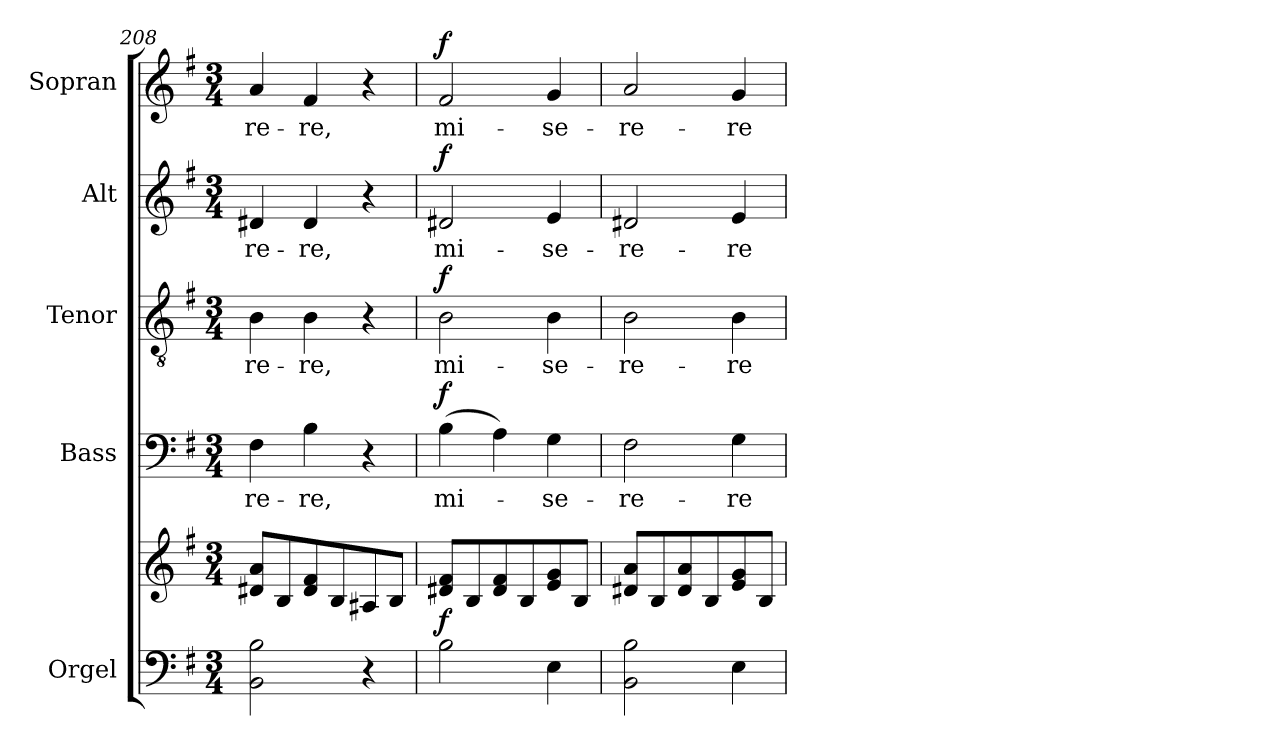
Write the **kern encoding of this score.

**kern	**kern	**dynam	**kern	**text	**dynam	**kern	**text	**dynam	**kern	**text	**dynam	**kern	**text	**dynam
*part5	*part5	*part5	*part4	*part4	*part4	*part3	*part3	*part3	*part2	*part2	*part2	*part1	*part1	*part1
*staff6	*staff5	*staff5/6	*staff4	*staff4	*staff4	*staff3	*staff3	*staff3	*staff2	*staff2	*staff2	*staff1	*staff1	*staff1
*I"Orgel	*	*	*I"Bass	*	*	*I"Tenor	*	*	*I"Alt	*	*	*I"Sopran	*	*
*I'Org.	*	*	*I'B.	*	*	*I'T.	*	*	*I'A.	*	*	*I'S.	*	*
*clefF4	*clefG2	*	*clefF4	*	*	*clefGv2	*	*	*clefG2	*	*	*clefG2	*	*
*k[f#]	*k[f#]	*	*k[f#]	*	*	*k[f#]	*	*	*k[f#]	*	*	*k[f#]	*	*
*G:	*G:	*	*G:	*	*	*G:	*	*	*G:	*	*	*G:	*	*
*M3/4	*M3/4	*	*M3/4	*	*	*M3/4	*	*	*M3/4	*	*	*M3/4	*	*
=208	=208	=208	=208	=208	=208	=208	=208	=208	=208	=208	=208	=208	=208	=208
!	!	!	!	!LO:LY:b	!	!	!LO:LY:b	!	!	!LO:LY:b	!	!	!LO:LY:b	!
2BB\ 2B\	8d#X/ 8a/L	.	4F#\	-re-	.	4B\	-re-	.	4d#X/	-re-	.	4a/	-re-	.
.	8B/	.	.	.	.	.	.	.	.	.	.	.	.	.
!	!	!	!	!LO:LY:b	!	!	!LO:LY:b	!	!	!LO:LY:b	!	!	!LO:LY:b	!
.	8d#/ 8f#/	.	4B\	-re,	.	4B\	-re,	.	4d#/	-re,	.	4f#/	-re,	.
.	8B/	.	.	.	.	.	.	.	.	.	.	.	.	.
4r	8A#X/	.	4r	.	.	4r	.	.	4r	.	.	4r	.	.
.	8B/J	.	.	.	.	.	.	.	.	.	.	.	.	.
=209	=209	=209	=209	=209	=209	=209	=209	=209	=209	=209	=209	=209	=209	=209
!	!	!LO:DY:b	!	!LO:LY:b	!LO:DY:a	!	!LO:LY:b	!LO:DY:a	!	!LO:LY:b	!LO:DY:a	!	!LO:LY:b	!LO:DY:a
2B\	8d#X/ 8f#/L	f	(>4B\	mi-	f	2B\	mi-	f	2d#X/	mi-	f	2f#/	mi-	f
.	8B/	.	.	.	.	.	.	.	.	.	.	.	.	.
.	8d#/ 8f#/	.	4A\)	.	.	.	.	.	.	.	.	.	.	.
.	8B/	.	.	.	.	.	.	.	.	.	.	.	.	.
!	!	!	!	!LO:LY:b	!	!	!LO:LY:b	!	!	!LO:LY:b	!	!	!LO:LY:b	!
4E\	8e/ 8g/	.	4G\	-se-	.	4B\	-se-	.	4e/	-se-	.	4g/	-se-	.
.	8B/J	.	.	.	.	.	.	.	.	.	.	.	.	.
=210	=210	=210	=210	=210	=210	=210	=210	=210	=210	=210	=210	=210	=210	=210
!	!	!	!	!LO:LY:b	!	!	!LO:LY:b	!	!	!LO:LY:b	!	!	!LO:LY:b	!
2BB\ 2B\	8d#X/ 8a/L	.	2F#\	-re-	.	2B\	-re-	.	2d#X/	-re-	.	2a/	-re-	.
.	8B/	.	.	.	.	.	.	.	.	.	.	.	.	.
.	8d#/ 8a/	.	.	.	.	.	.	.	.	.	.	.	.	.
.	8B/	.	.	.	.	.	.	.	.	.	.	.	.	.
!	!	!	!	!LO:LY:b	!	!	!LO:LY:b	!	!	!LO:LY:b	!	!	!LO:LY:b	!
4E\	8e/ 8g/	.	4G\	-re	.	4B\	-re	.	4e/	-re	.	4g/	-re	.
.	8B/J	.	.	.	.	.	.	.	.	.	.	.	.	.
=	=	=	=	=	=	=	=	=	=	=	=	=	=	=
*-	*-	*-	*-	*-	*-	*-	*-	*-	*-	*-	*-	*-	*-	*-
